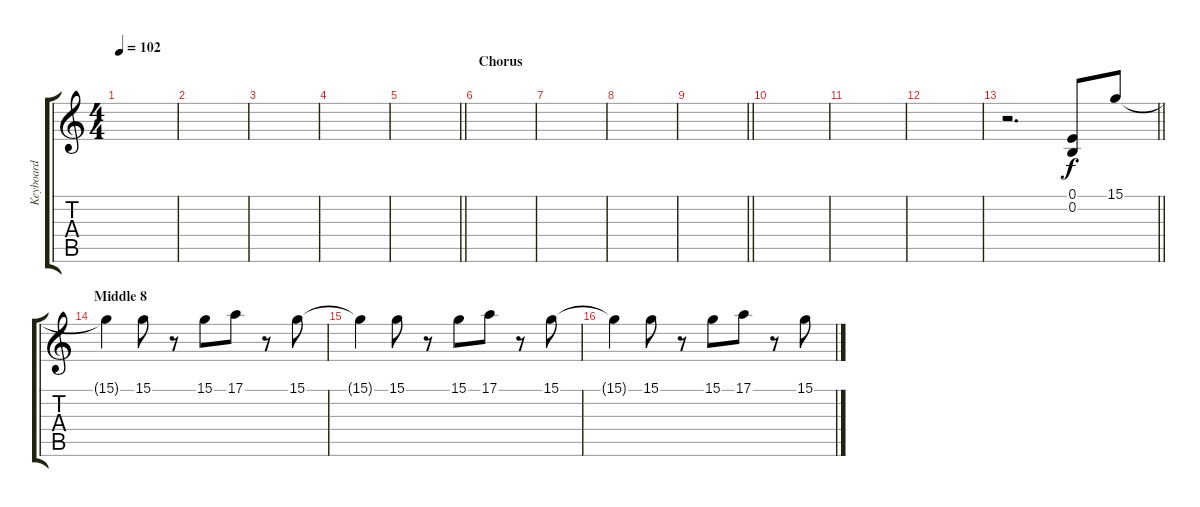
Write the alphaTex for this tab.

\track ("Keyboard" "Keyboard") {instrument lead6voice}
\staff {score tabs}
\tuning (E4 B3 G3 D3 A2 E2) {hide}
\ts (4 4)
\tempo 102
\clef g2
\ks c
|
|
|
|
\barLineRight lightlight
|
\section ("" "Chorus")
|
|
|
\barLineRight lightlight
|
|
|
|
\barLineRight lightlight
r.2{d} (0.1 0.2).8 15.1.8 |
\section ("" "Middle 8")
15.1{t}.4 15.1.8 r.8 15.1.8 17.1.8 r.8 15.1.8 |
15.1{t}.4 15.1.8 r.8 15.1.8 17.1.8 r.8 15.1.8 |
15.1{t}.4 15.1.8 r.8 15.1.8 17.1.8 r.8 15.1.8
